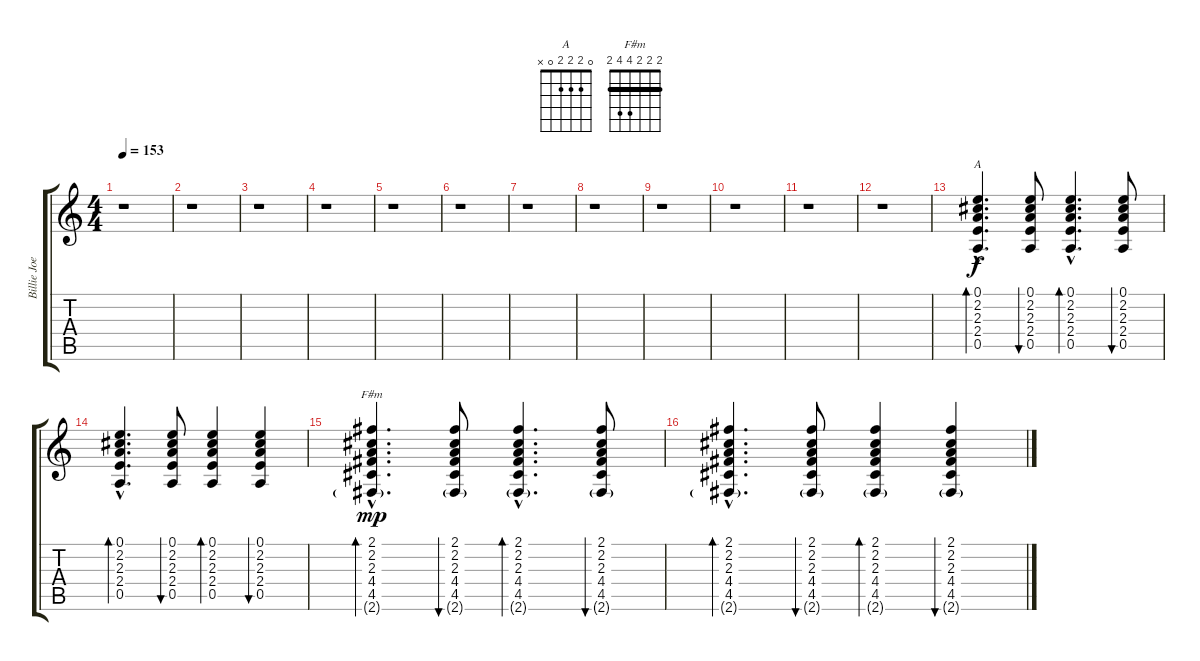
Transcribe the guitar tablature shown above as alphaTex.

\track ("Billie Joe Armstrong (Acoustic Guitar 2)" "Billie Joe") {instrument acousticguitarsteel}
\staff {score tabs}
\tuning (E4 B3 G3 D3 A2 E2) {hide}
\chord ("A" 0 2 2 2 0 x)
\chord ("F#m" 2 2 2 4 4 2) {barre 2}
\ts (4 4)
\tempo 153
\clef g2
\ks c
r.1{dy mp} |
r.1 |
r.1 |
r.1 |
r.1 |
r.1 |
r.1 |
r.1 |
r.1 |
r.1 |
r.1 |
r.1 |
(0.1{hac} 2.2{hac} 2.3{hac} 2.4{hac} 0.5{hac}).4{d bd 60 ch "A" dy f} (0.1 2.2 2.3 2.4 0.5).8{bu 60} (0.1{hac} 2.2{hac} 2.3{hac} 2.4{hac} 0.5{hac}).4{d bd 60} (0.1 2.2 2.3 2.4 0.5).8{bu 60} |
(0.1{hac} 2.2{hac} 2.3{hac} 2.4{hac} 0.5{hac}).4{d bd 60} (0.1 2.2 2.3 2.4 0.5).8{bu 60} (0.1 2.2 2.3 2.4 0.5).4{bd 60} (0.1 2.2 2.3 2.4 0.5).4{bu 60} |
(2.1{hac} 2.2{hac} 2.3{hac} 4.4{hac} 4.5{hac} 2.6{g hac}).4{d bd 60 ch "F#m" dy mp} (2.1 2.2 2.3 4.4 4.5 2.6{g}).8{bu 60} (2.1{hac} 2.2{hac} 2.3{hac} 4.4{hac} 4.5{hac} 2.6{g hac}).4{d bd 60} (2.1 2.2 2.3 4.4 4.5 2.6{g}).8{bu 60} |
(2.1{hac} 2.2{hac} 2.3{hac} 4.4{hac} 4.5{hac} 2.6{g hac}).4{d bd 60} (2.1 2.2 2.3 4.4 4.5 2.6{g}).8{bu 60} (2.1 2.2 2.3 4.4 4.5 2.6{g}).4{bd 60} (2.1 2.2 2.3 4.4 4.5 2.6{g}).4{bu 60}
